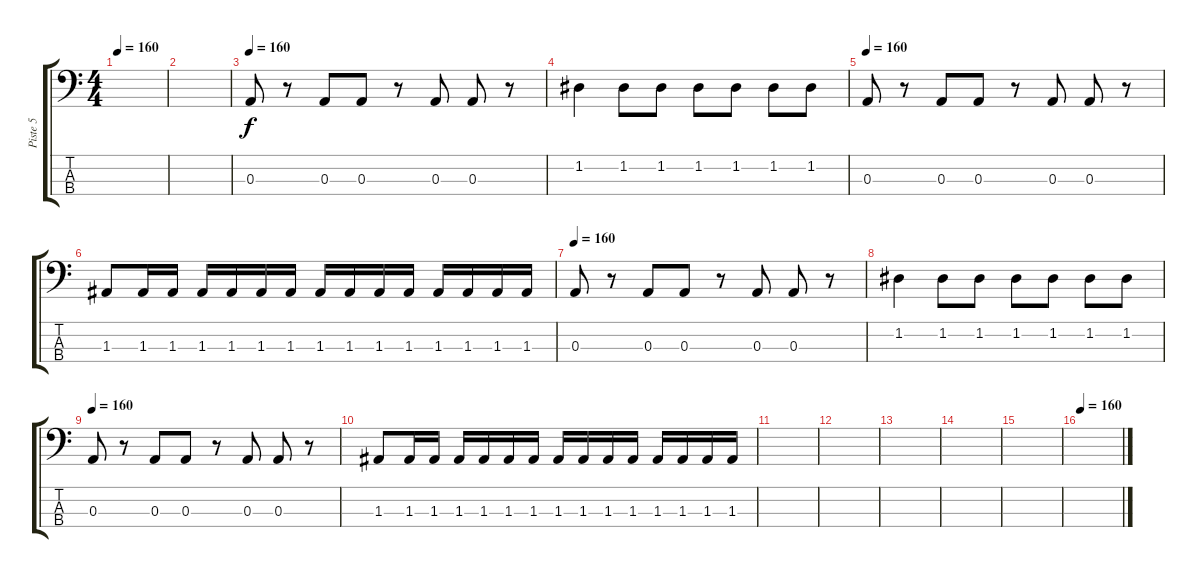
\track ("Piste 5" "Piste 5") {instrument electricbasspick}
\staff {score tabs}
\tuning (G2 D2 A1 E1) {hide}
\ts (4 4)
\tempo 160
\clef f4
\ks c
|
|
\tempo 160
0.3.8 r.8 0.3.8 0.3.8 r.8 0.3.8 0.3.8 r.8 |
1.2.4 1.2.8 1.2.8 1.2.8 1.2.8 1.2.8 1.2.8 |
\tempo 160
0.3.8 r.8 0.3.8 0.3.8 r.8 0.3.8 0.3.8 r.8 |
1.3.8 1.3.16 1.3.16 1.3.16 1.3.16 1.3.16 1.3.16 1.3.16 1.3.16 1.3.16 1.3.16 1.3.16 1.3.16 1.3.16 1.3.16 |
\tempo 160
0.3.8 r.8 0.3.8 0.3.8 r.8 0.3.8 0.3.8 r.8 |
1.2.4 1.2.8 1.2.8 1.2.8 1.2.8 1.2.8 1.2.8 |
\tempo 160
0.3.8 r.8 0.3.8 0.3.8 r.8 0.3.8 0.3.8 r.8 |
1.3.8 1.3.16 1.3.16 1.3.16 1.3.16 1.3.16 1.3.16 1.3.16 1.3.16 1.3.16 1.3.16 1.3.16 1.3.16 1.3.16 1.3.16 |
|
|
|
|
|
\tempo 160
